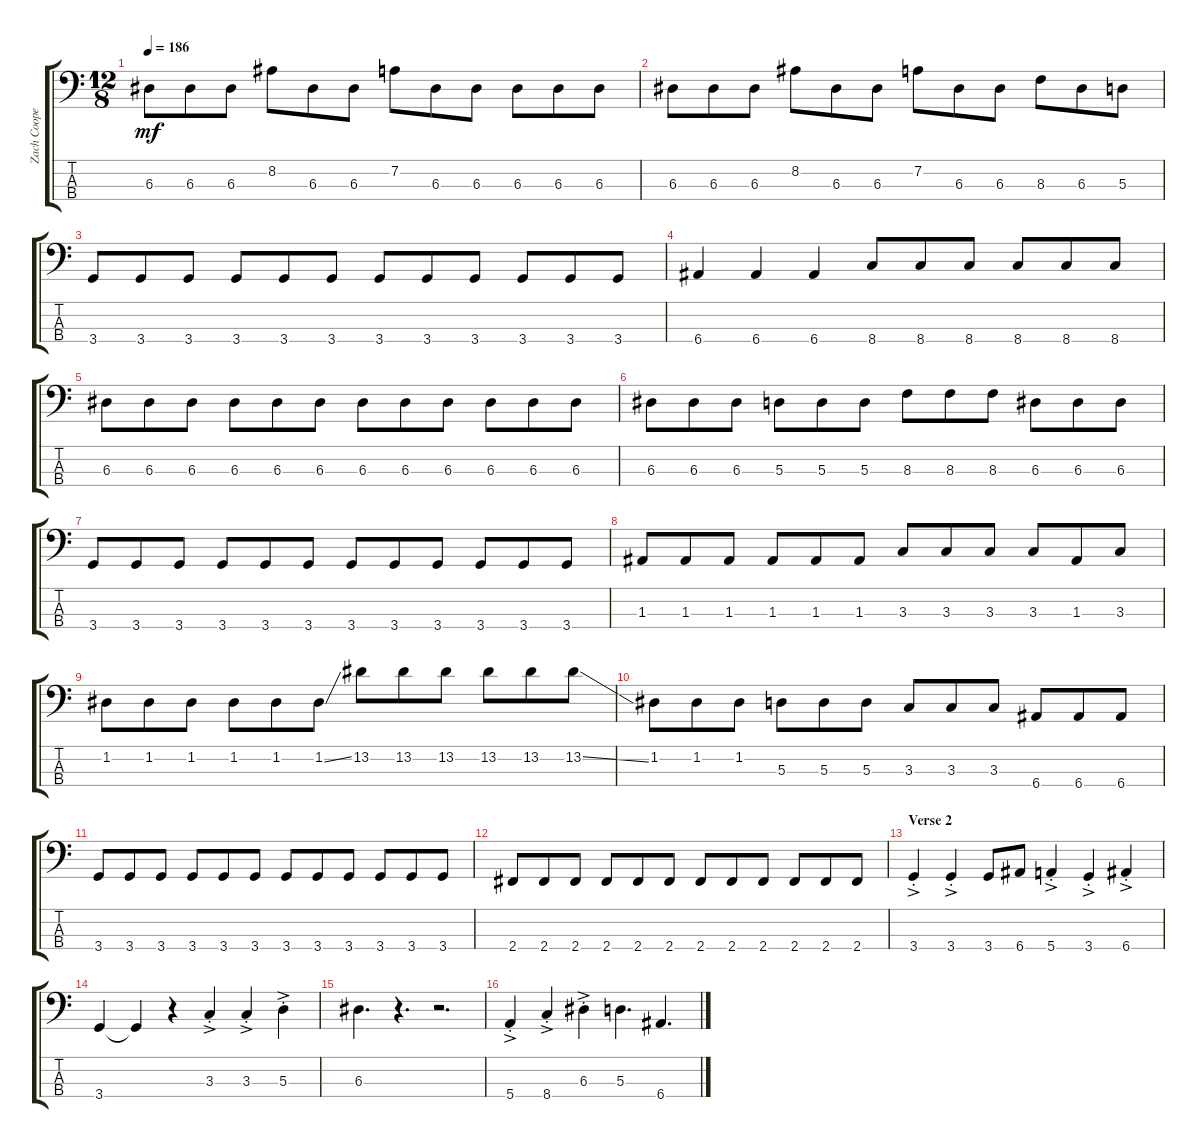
\track ("Zach Cooper" "Zach Coope") {instrument electricbassfinger}
\staff {score tabs}
\tuning (G2 D2 A1 E1) {hide}
\ts (12 8)
\tempo 186
\clef f4
\ks c
6.3.8{dy mf} 6.3.8 6.3.8 8.2.8 6.3.8 6.3.8 7.2.8 6.3.8 6.3.8 6.3.8 6.3.8 6.3.8 |
6.3.8 6.3.8 6.3.8 8.2.8 6.3.8 6.3.8 7.2.8 6.3.8 6.3.8 8.3.8 6.3.8 5.3.8 |
3.4.8 3.4.8 3.4.8 3.4.8 3.4.8 3.4.8 3.4.8 3.4.8 3.4.8 3.4.8 3.4.8 3.4.8 |
6.4.4 6.4.4 6.4.4 8.4.8 8.4.8 8.4.8 8.4.8 8.4.8 8.4.8 |
6.3.8 6.3.8 6.3.8 6.3.8 6.3.8 6.3.8 6.3.8 6.3.8 6.3.8 6.3.8 6.3.8 6.3.8 |
6.3.8 6.3.8 6.3.8 5.3.8 5.3.8 5.3.8 8.3.8 8.3.8 8.3.8 6.3.8 6.3.8 6.3.8 |
3.4.8 3.4.8 3.4.8 3.4.8 3.4.8 3.4.8 3.4.8 3.4.8 3.4.8 3.4.8 3.4.8 3.4.8 |
1.3.8 1.3.8 1.3.8 1.3.8 1.3.8 1.3.8 3.3.8 3.3.8 3.3.8 3.3.8 1.3.8 3.3.8 |
1.2.8 1.2.8 1.2.8 1.2.8 1.2.8 1.2{ss}.8 13.2.8 13.2.8 13.2.8 13.2.8 13.2.8 13.2{ss}.8 |
1.2.8 1.2.8 1.2.8 5.3.8 5.3.8 5.3.8 3.3.8 3.3.8 3.3.8 6.4.8 6.4.8 6.4.8 |
3.4.8 3.4.8 3.4.8 3.4.8 3.4.8 3.4.8 3.4.8 3.4.8 3.4.8 3.4.8 3.4.8 3.4.8 |
2.4.8 2.4.8 2.4.8 2.4.8 2.4.8 2.4.8 2.4.8 2.4.8 2.4.8 2.4.8 2.4.8 2.4.8 |
\section ("" "Verse 2")
3.4{ac st}.4 3.4{ac st}.4 3.4.8 6.4.8 5.4{ac st}.4 3.4{ac st}.4 6.4{ac st}.4 |
3.4.4 3.4{t}.4 r.4 3.3{ac st}.4 3.3{ac st}.4 5.3{ac st}.4 |
6.3.4{d} r.4{d} r.2{d} |
5.4{ac st}.4 8.4{ac st}.4 6.3{ac st}.4 5.3.4{d} 6.4.4{d}
